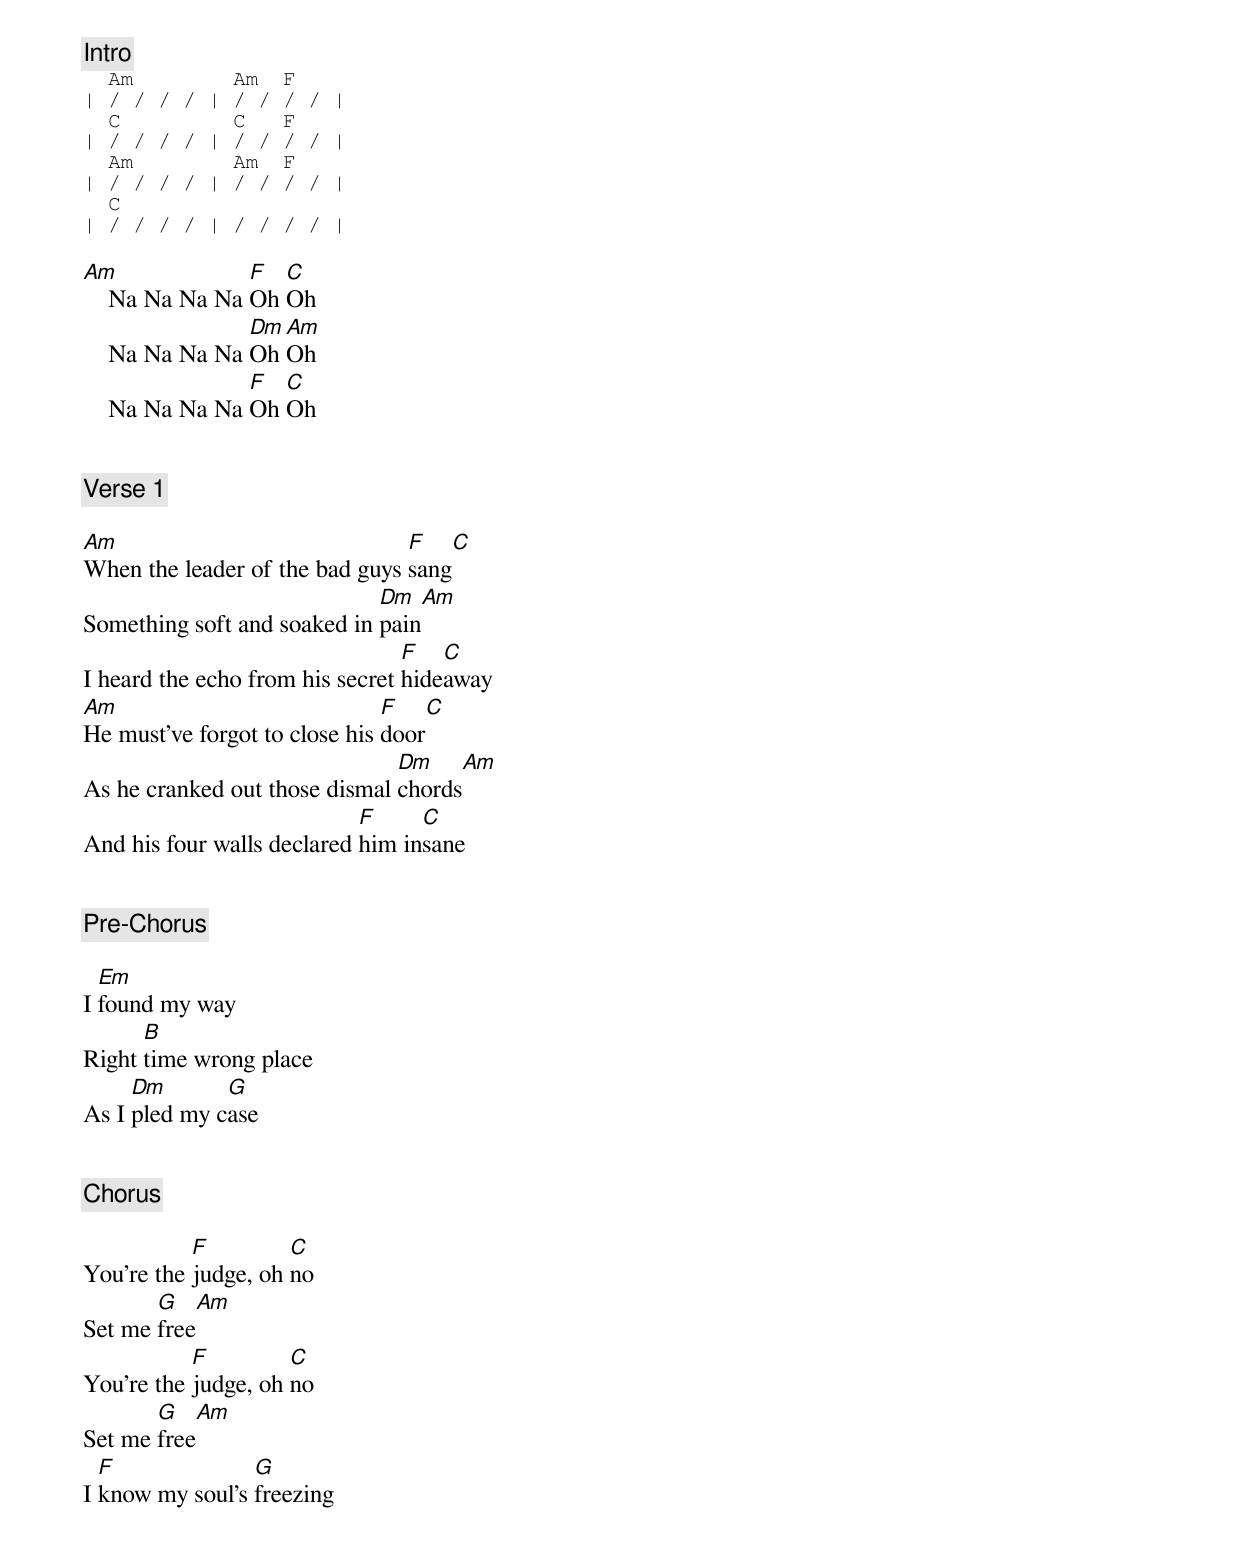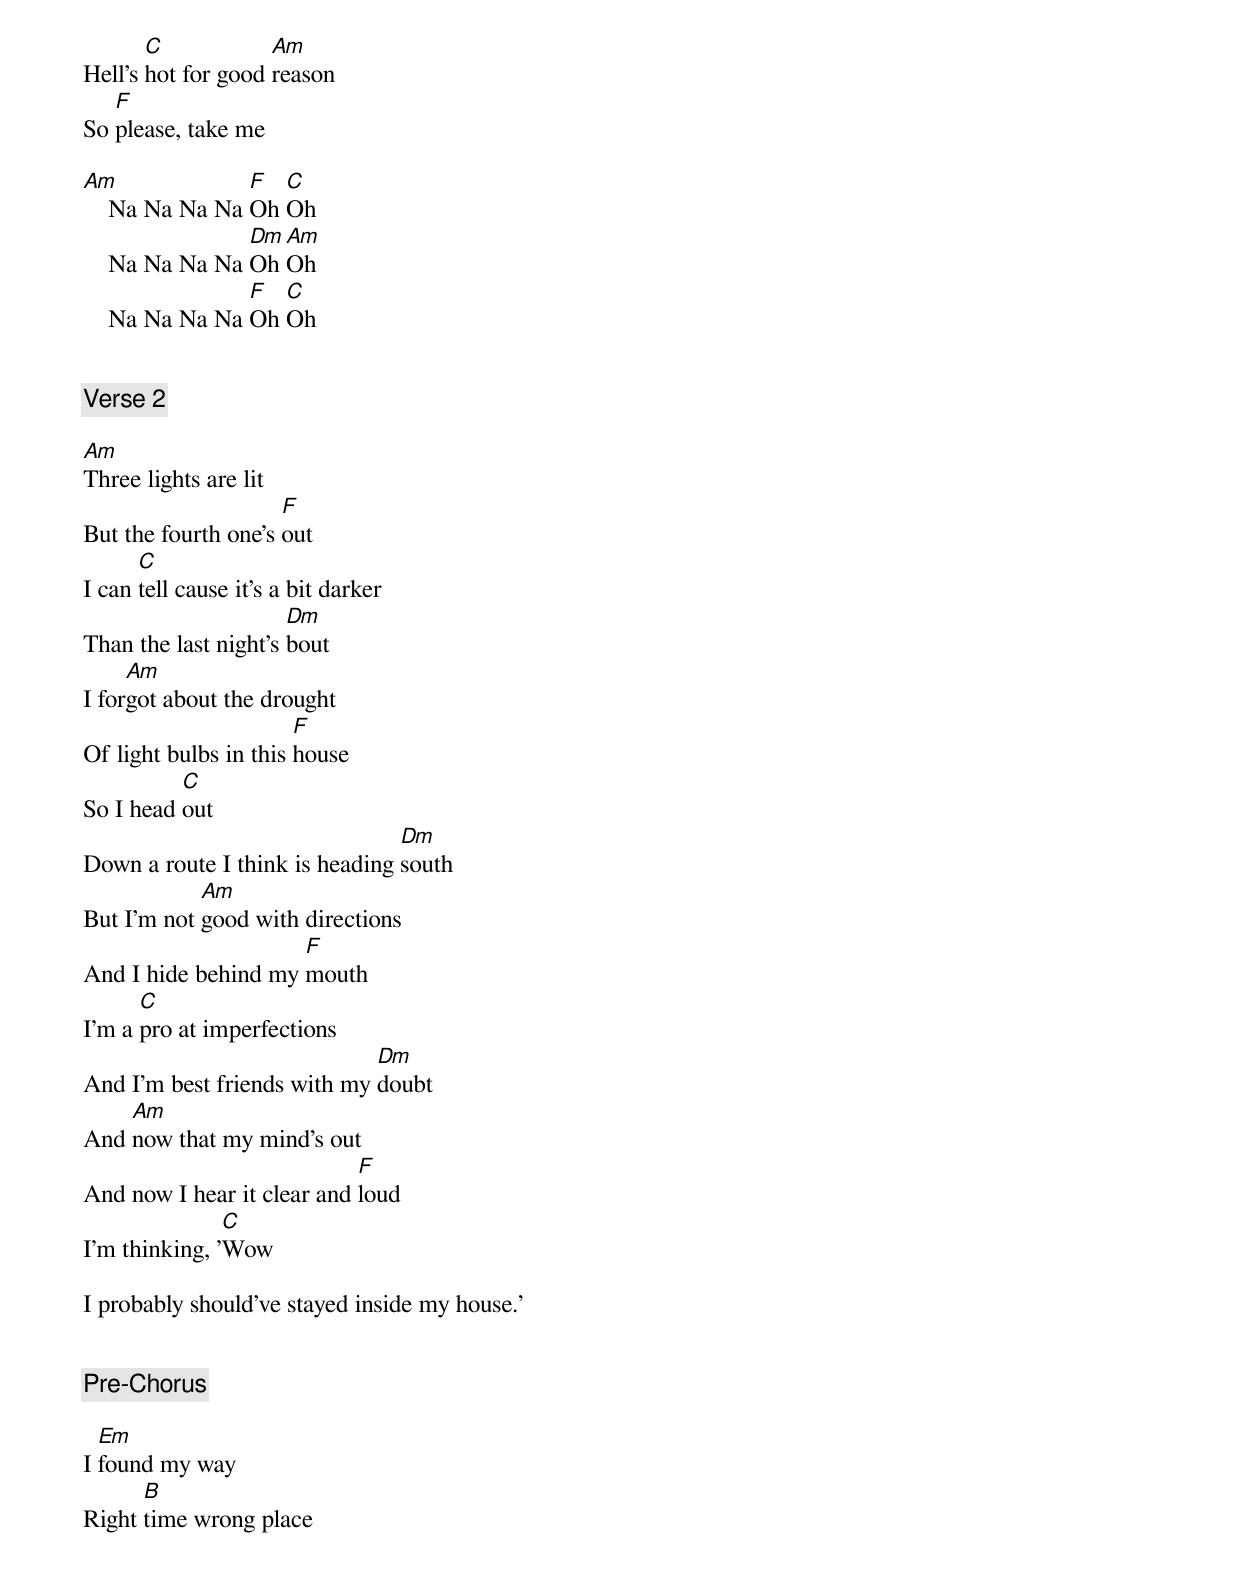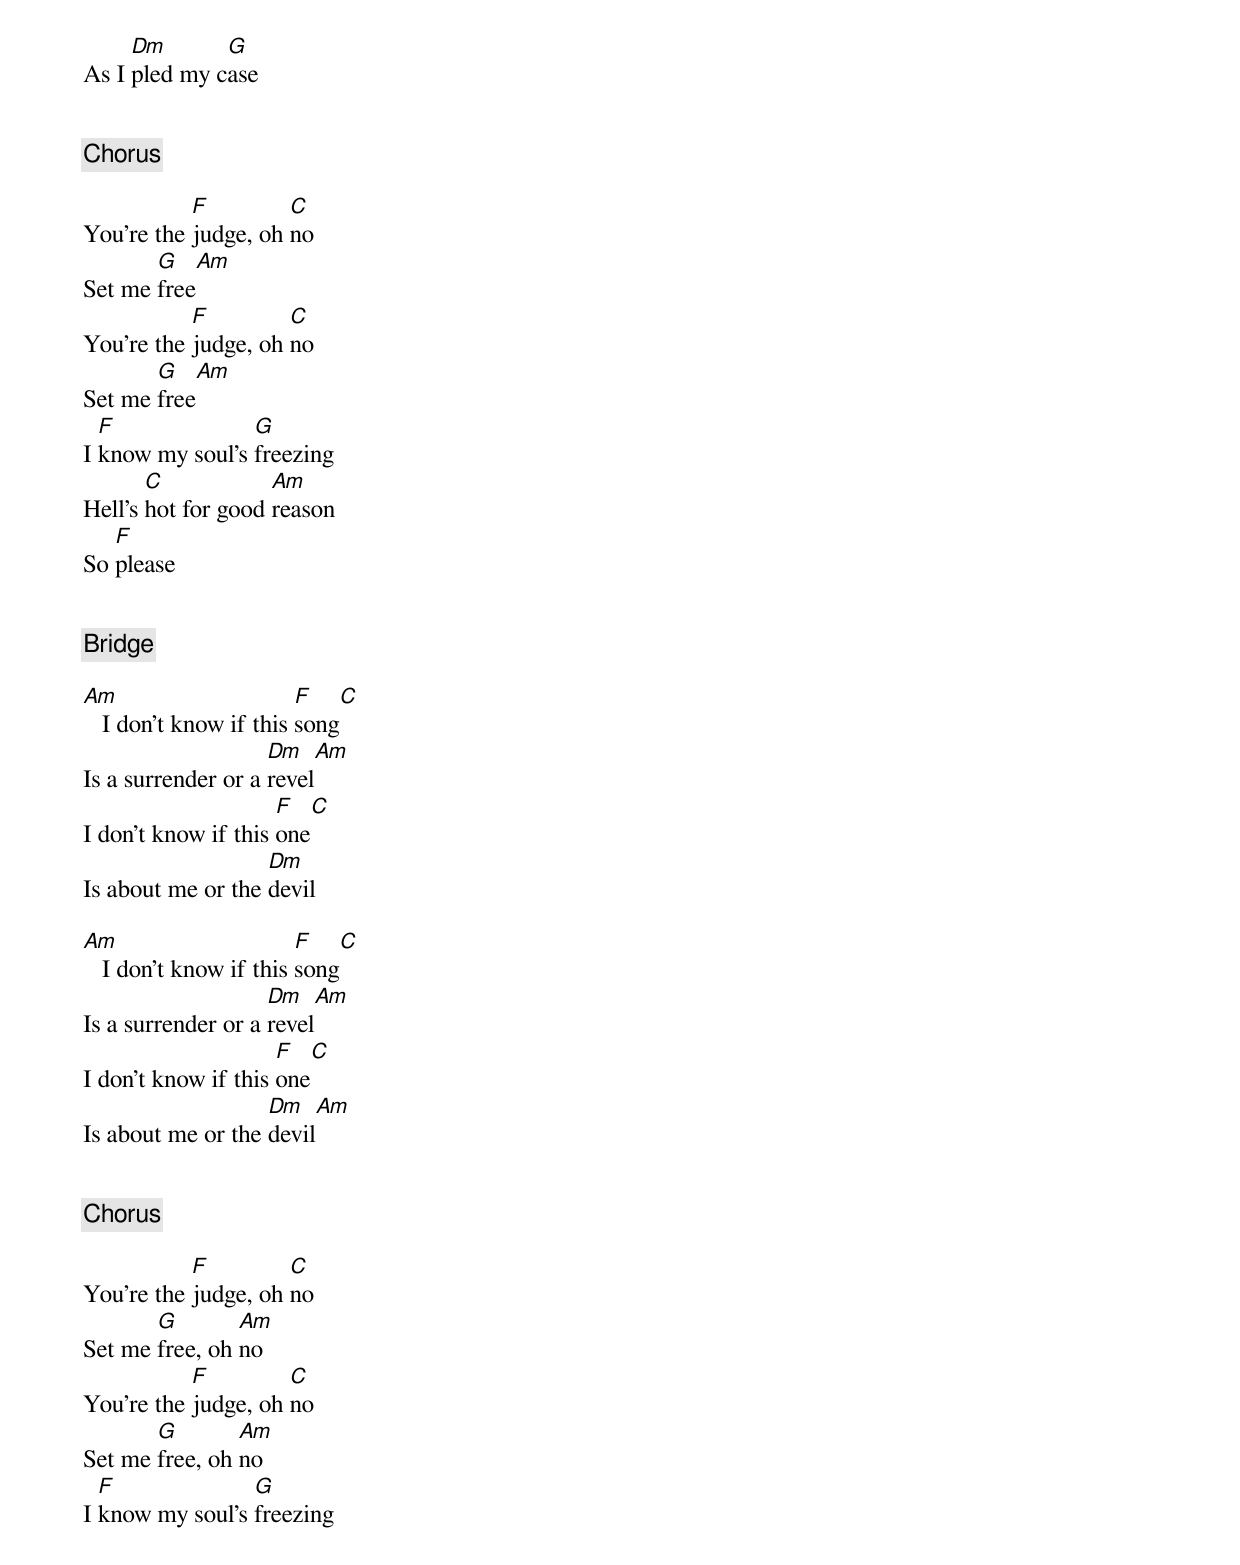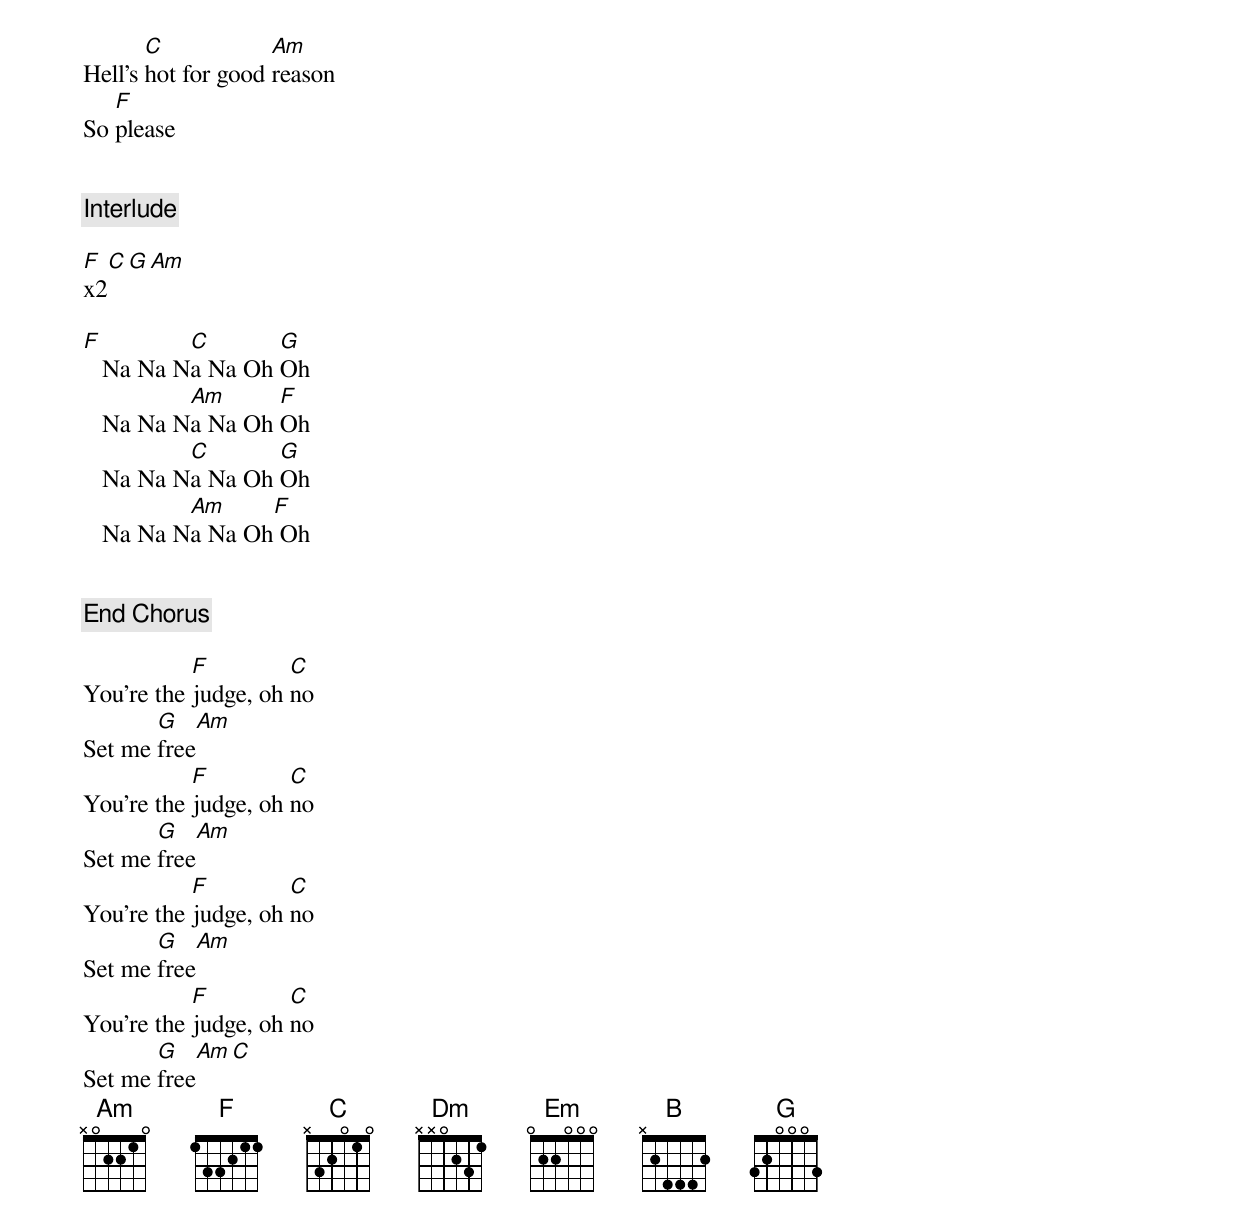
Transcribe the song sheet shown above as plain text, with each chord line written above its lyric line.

 [Intro]
  Am        Am  F
| / / / / | / / / / |
  C         C   F
| / / / / | / / / / |
  Am        Am  F
| / / / / | / / / / |
  C
| / / / / | / / / / |

Am              F  C
    Na Na Na Na Oh Oh
                Dm Am
    Na Na Na Na Oh Oh
                F  C
    Na Na Na Na Oh Oh


[Verse 1]

Am                              F    C
When the leader of the bad guys sang
                             Dm   Am
Something soft and soaked in pain
                                 F   C
I heard the echo from his secret hideaway
Am                             F    C
He must've forgot to close his door
                               Dm     Am
As he cranked out those dismal chords
                            F     C
And his four walls declared him insane


[Pre-Chorus]

  Em
I found my way
      B
Right time wrong place
     Dm       G
As I pled my case


[Chorus]

           F         C
You're the judge, oh no
       G   Am
Set me free
           F         C
You're the judge, oh no
       G   Am
Set me free
  F              G
I know my soul's freezing
       C            Am
Hell's hot for good reason
   F
So please, take me

Am              F  C
    Na Na Na Na Oh Oh
                Dm Am
    Na Na Na Na Oh Oh
                F  C
    Na Na Na Na Oh Oh


[Verse 2]

Am
Three lights are lit
                     F
But the fourth one's out
      C
I can tell cause it's a bit darker
                      Dm
Than the last night's bout
     Am
I forgot about the drought
                       F
Of light bulbs in this house
          C
So I head out
                                Dm
Down a route I think is heading south
            Am
But I'm not good with directions
                     F
And I hide behind my mouth
      C
I'm a pro at imperfections
                             Dm
And I'm best friends with my doubt
    Am
And now that my mind's out
                            F
And now I hear it clear and loud
               C
I'm thinking, 'Wow

I probably should've stayed inside my house.'


[Pre-Chorus]

  Em
I found my way
      B
Right time wrong place
     Dm       G
As I pled my case


[Chorus]

           F         C
You're the judge, oh no
       G   Am
Set me free
           F         C
You're the judge, oh no
       G   Am
Set me free
  F              G
I know my soul's freezing
       C            Am
Hell's hot for good reason
   F
So please


[Bridge]

Am                      F    C
   I don't know if this song
                    Dm    Am
Is a surrender or a revel
                     F   C
I don't know if this one
                   Dm
Is about me or the devil

Am                      F    C
   I don't know if this song
                    Dm    Am
Is a surrender or a revel
                     F   C
I don't know if this one
                   Dm    Am
Is about me or the devil


[Chorus]

           F         C
You're the judge, oh no
       G        Am
Set me free, oh no
           F         C
You're the judge, oh no
       G        Am
Set me free, oh no
  F              G
I know my soul's freezing
       C            Am
Hell's hot for good reason
   F
So please


[Interlude]

F   C   G   Am
x2

F         C       G
   Na Na Na Na Oh Oh
          Am      F
   Na Na Na Na Oh Oh
          C       G
   Na Na Na Na Oh Oh
          Am     F
   Na Na Na Na Oh Oh


[End Chorus]

           F         C
You're the judge, oh no
       G    Am
Set me free
           F         C
You're the judge, oh no
       G    Am
Set me free
           F         C
You're the judge, oh no
       G    Am
Set me free
           F         C
You're the judge, oh no
       G    Am    C
Set me free
